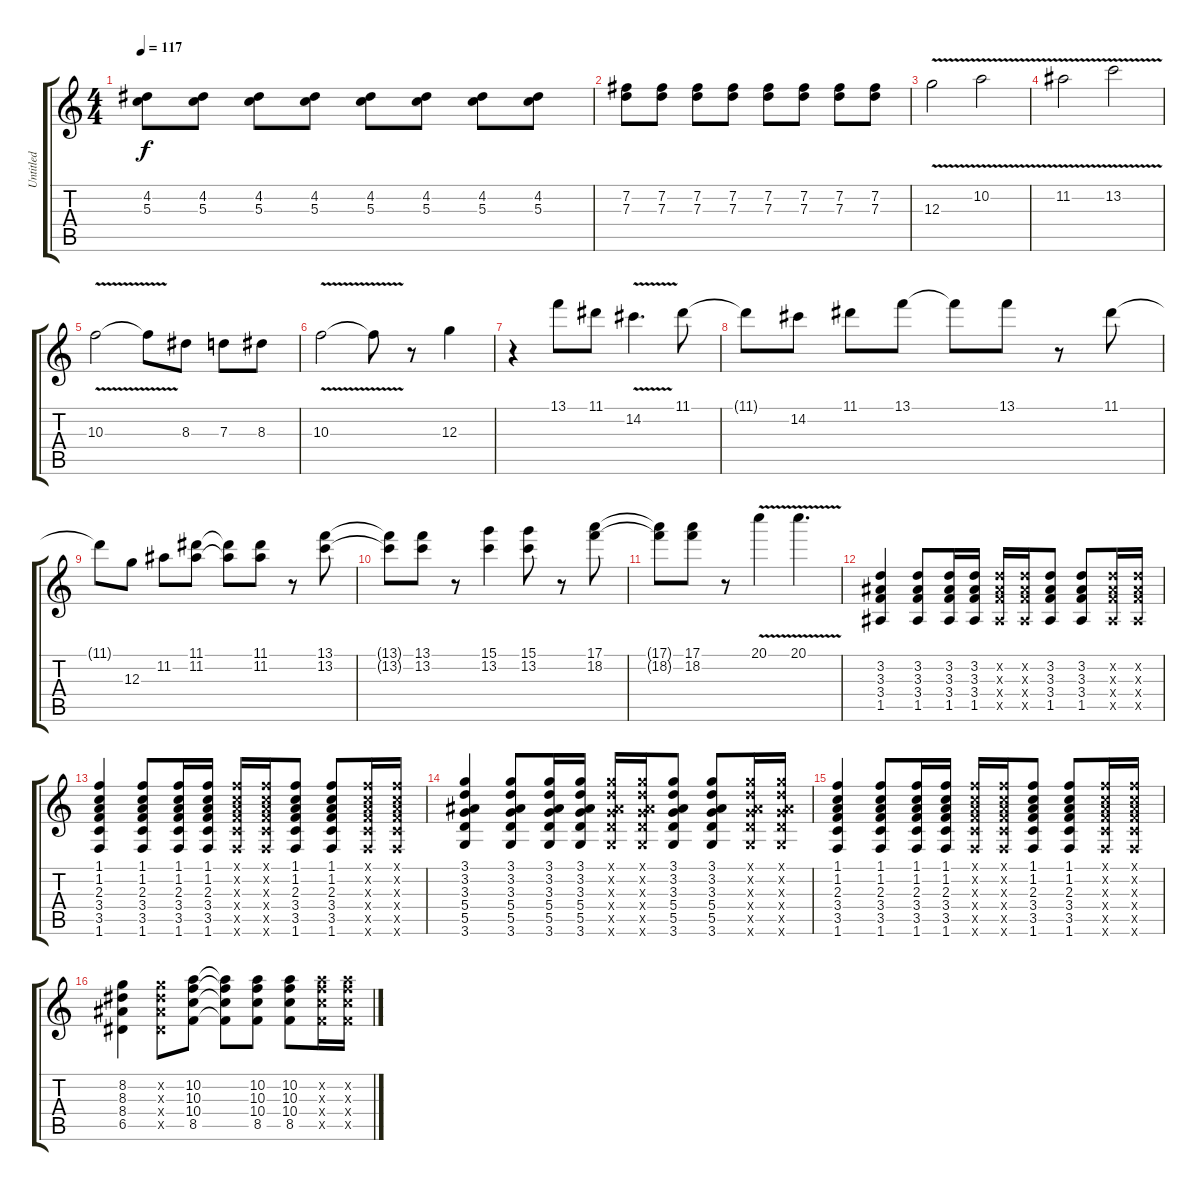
\track ("Untitled" "Untitled") {instrument distortionguitar}
\staff {score tabs}
\tuning (E4 B3 G3 D3 A2 E2) {hide}
\ts (4 4)
\tempo 117
\clef g2
\ks c
(4.2 5.3).8{dy f} (4.2 5.3).8 (4.2 5.3).8 (4.2 5.3).8 (4.2 5.3).8 (4.2 5.3).8 (4.2 5.3).8 (4.2 5.3).8 |
(7.2 7.3).8 (7.2 7.3).8 (7.2 7.3).8 (7.2 7.3).8 (7.2 7.3).8 (7.2 7.3).8 (7.2 7.3).8 (7.2 7.3).8 |
12.3{v}.2 10.2{v}.2 |
11.2{v}.2 13.2{v}.2 |
10.3{v}.2 10.3{t}.8 8.3.8 7.3.8 8.3.8 |
10.3{v}.2 10.3{t}.8 r.8 12.3.4 |
r.4 13.1.8 11.1.8 14.2{v}.4{d} 11.1.8 |
11.1{t}.8 14.2.8 11.1.8 13.1.8 13.1{t}.8 13.1.8 r.8 11.1.8 |
11.1{t}.8 12.3.8 11.2.8 (11.1 11.2).8 (11.1{t} 11.2{t}).8 (11.1 11.2).8 r.8 (13.1 13.2).8 |
(13.1{t} 13.2{t}).8 (13.1 13.2).8 r.8 (15.1 13.2).4 (15.1 13.2).8 r.8 (17.1 18.2).8 |
(17.1{t} 18.2{t}).8 (17.1 18.2).8 r.8 20.1{v}.4 20.1{v}.4{d} |
(3.2 3.3 3.4 1.5).4 (3.2 3.3 3.4 1.5).8 (3.2 3.3 3.4 1.5).16 (3.2 3.3 3.4 1.5).16 (3.2{x} 3.3{x} 3.4{x} 1.5{x}).16 (3.2{x} 3.3{x} 3.4{x} 1.5{x}).16 (3.2 3.3 3.4 1.5).8 (3.2 3.3 3.4 1.5).8 (3.2{x} 3.3{x} 3.4{x} 1.5{x}).16 (3.2{x} 3.3{x} 3.4{x} 1.5{x}).16 |
(1.1 1.2 2.3 3.4 3.5 1.6).4 (1.1 1.2 2.3 3.4 3.5 1.6).8 (1.1 1.2 2.3 3.4 3.5 1.6).16 (1.1 1.2 2.3 3.4 3.5 1.6).16 (1.1{x} 1.2{x} 2.3{x} 3.4{x} 3.5{x} 1.6{x}).16 (1.1{x} 1.2{x} 2.3{x} 3.4{x} 3.5{x} 1.6{x}).16 (1.1 1.2 2.3 3.4 3.5 1.6).8 (1.1 1.2 2.3 3.4 3.5 1.6).8 (1.1{x} 1.2{x} 2.3{x} 3.4{x} 3.5{x} 1.6{x}).16 (1.1{x} 1.2{x} 2.3{x} 3.4{x} 3.5{x} 1.6{x}).16 |
(3.1 3.2 3.3 5.4 5.5 3.6).4 (3.1 3.2 3.3 5.4 5.5 3.6).8 (3.1 3.2 3.3 5.4 5.5 3.6).16 (3.1 3.2 3.3 5.4 5.5 3.6).16 (3.1{x} 3.2{x} 3.3{x} 5.4{x} 5.5{x} 3.6{x}).16 (3.1{x} 3.2{x} 3.3{x} 5.4{x} 5.5{x} 3.6{x}).16 (3.1 3.2 3.3 5.4 5.5 3.6).8 (3.1 3.2 3.3 5.4 5.5 3.6).8 (3.1{x} 3.2{x} 3.3{x} 5.4{x} 5.5{x} 3.6{x}).16 (3.1{x} 3.2{x} 3.3{x} 5.4{x} 5.5{x} 3.6{x}).16 |
(1.1 1.2 2.3 3.4 3.5 1.6).4 (1.1 1.2 2.3 3.4 3.5 1.6).8 (1.1 1.2 2.3 3.4 3.5 1.6).16 (1.1 1.2 2.3 3.4 3.5 1.6).16 (1.1{x} 1.2{x} 2.3{x} 3.4{x} 3.5{x} 1.6{x}).16 (1.1{x} 1.2{x} 2.3{x} 3.4{x} 3.5{x} 1.6{x}).16 (1.1 1.2 2.3 3.4 3.5 1.6).8 (1.1 1.2 2.3 3.4 3.5 1.6).8 (1.1{x} 1.2{x} 2.3{x} 3.4{x} 3.5{x} 1.6{x}).16 (1.1{x} 1.2{x} 2.3{x} 3.4{x} 3.5{x} 1.6{x}).16 |
(8.2 8.3 8.4 6.5).4 (8.2{x} 8.3{x} 8.4{x} 6.5{x}).8 (10.2 10.3 10.4 8.5).8 (10.2{t} 10.3{t} 10.4{t} 8.5{t}).8 (10.2 10.3 10.4 8.5).8 (10.2 10.3 10.4 8.5).8 (10.2{x} 10.3{x} 10.4{x} 8.5{x}).16 (10.2{x} 10.3{x} 10.4{x} 8.5{x}).16
